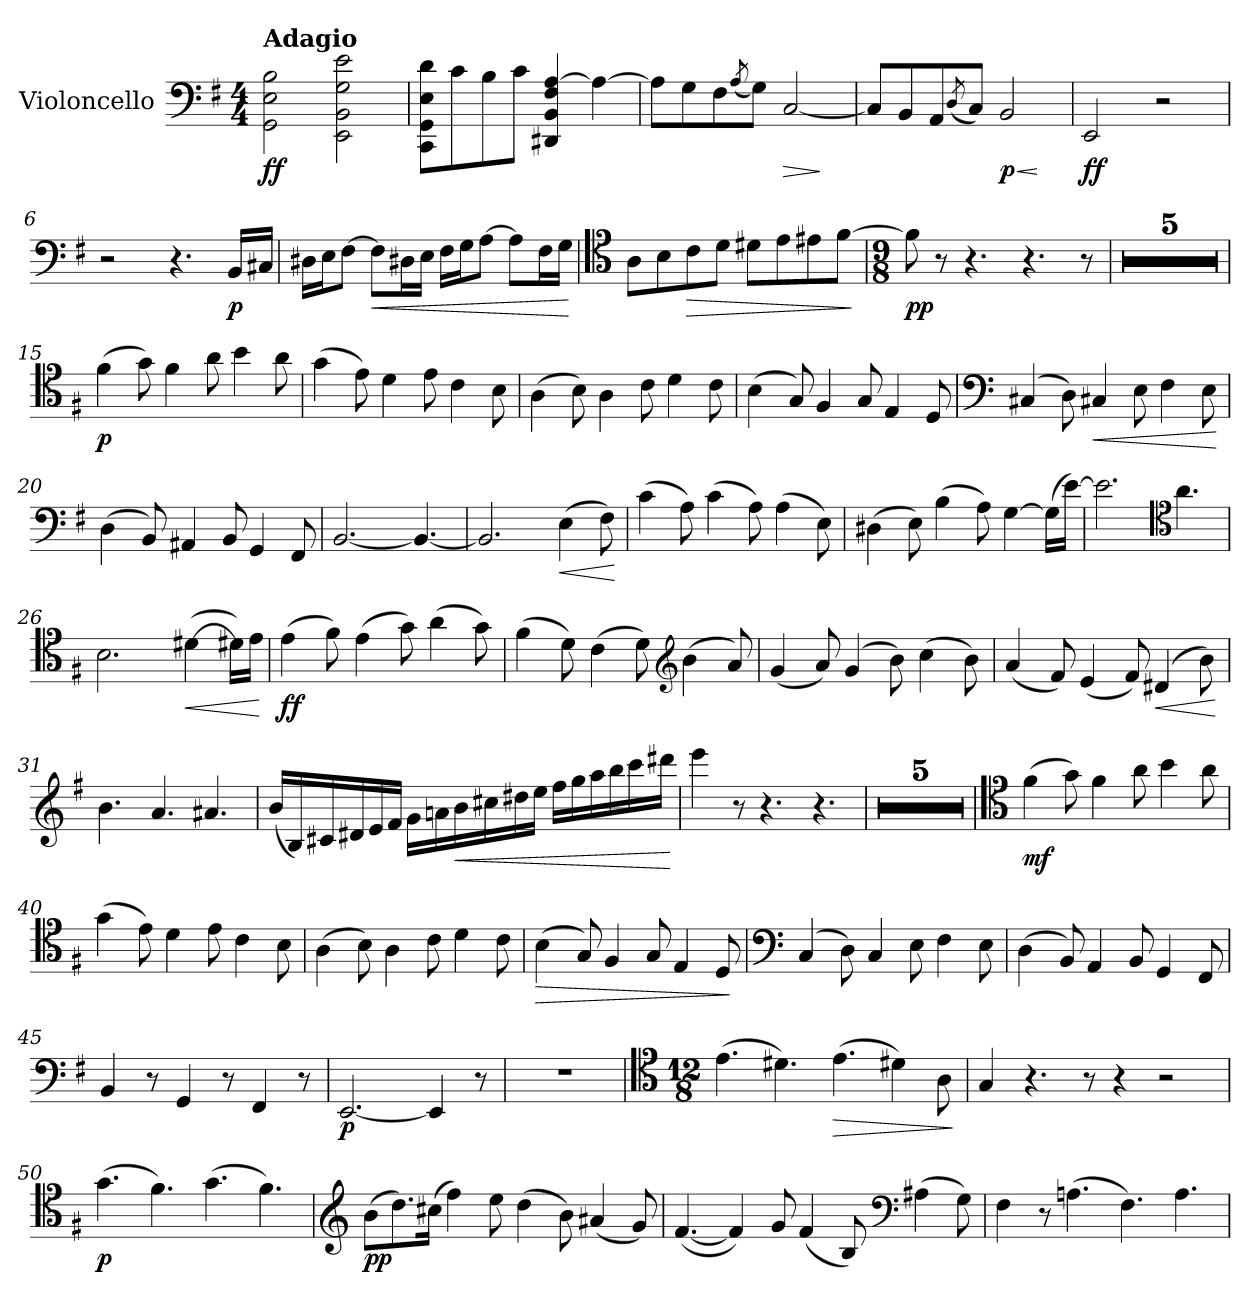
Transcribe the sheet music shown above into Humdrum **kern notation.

**kern	**dynam
*part1	*part1
*staff1	*staff1
*I"Violoncello	*
*I'Vlc.	*
*clefF4	*
*k[f#]	*
*M4/4	*
=1	=1
!LO:TX:a:B:t=Adagio	!
!	!LO:DY:b
2GG\ 2E\ 2B\	ff
2EE\ 2BB\ 2G\ 2e\	.
=2	=2
8CC\ 8GG\ 8E\ 8d\L	.
8c\	.
8B\	.
8c\J	.
4DD#X/ 4BB/ 4F#/ [4A/	.
4A\_	.
=3	=3
8A\L]	.
8G\	.
8F#\	.
(<8qA/	.
8G\J)	.
!	!LO:HP:b
[2C/	>
.	]
=4	=4
8C/L]	.
8BB/	.
8AA/	.
(<8qD/	.
8C/J)	.
!	!LO:HP:b
!	!LO:DY:n=1:b
2BB/	< p
.	[
=5	=5
!	!LO:DY:b
2EE/	ff
2r	.
=6	=6
2r	.
4.r	.
!	!LO:DY:b
16BB/LL	p
16C#X/JJ	.
!!LO:LB:g=z
=7	=7
16D#X\LL	.
16E\J	.
[8F#\J	.
!	!LO:HP:b
8F#\L]	<
16D#X\L	.
16E\JJ	.
16F#\LL	.
16G\J	.
[8A\J	.
8A\L]	.
16F#\L	.
16G\JJ	.
.	[
=8	=8
*clefC4	*
8A\L	.
8B\	.
!	!LO:HP:b
8c\	>
8d\J	.
8d#X\L	.
8e\	.
8e#X\	.
[8f#\J	.
.	]
=9	=9
*M9/8	*
!	!LO:DY:b
8f#\]	pp
8r	.
4.r	.
4.r	.
8r	.
=10	=10
8%9r	.
=11	=11
8%9r	.
=12	=12
8%9r	.
!!LO:LB:g=z
=13	=13
8%9r	.
=14	=14
8%9r	.
=15	=15
!	!LO:DY:b
(>4f#\	p
8g\)	.
4f#\	.
8a\	.
4b\	.
8a\	.
=16	=16
(>4g\	.
8e\)	.
4d\	.
8e\	.
4c\	.
8B\	.
=17	=17
(>4A\	.
8B\)	.
4A\	.
8c\	.
4d\	.
8c\	.
=18	=18
(>4B\	.
8G/)	.
4F#/	.
8G/	.
4E/	.
8D/	.
=19	=19
*clefF4	*
(>4C#X/	.
8D\)	.
!	!LO:HP:b
4C#X/	<
8E\	.
4F#\	.
8E\	.
.	[
!!LO:PB:g=z
=20	=20
(>4D\	.
8BB/)	.
4AA#X/	.
8BB/	.
4GG/	.
8FF#/	.
=21	=21
[2.BB/	.
4.BB/_	.
=22	=22
2.BB/]	.
!	!LO:HP:b
(>4E\	<
8F#\)	.
.	[
=23	=23
(>4c\	.
8A\)	.
(>4c\	.
8A\)	.
(>4A\	.
8E\)	.
=24	=24
(>4D#X\	.
8E\)	.
(>4B\	.
8A\)	.
[4G\	.
(>16G\LL]	.
[16e\JJ)	.
=25	=25
2.e\]	.
*clefC4	*
4.a\	.
!!LO:PB:g=z
=26	=26
2.B\	.
!	!LO:HP:b
(<[4d#X\	<
16d#X\LL])	.
16e\JJ	.
.	[
=27	=27
!	!LO:DY:b
(>4e\	ff
8f#\)	.
(>4e\	.
8g\)	.
(>4a\	.
8g\)	.
=28	=28
(>4f#\	.
8d\)	.
(>4c\	.
8d\)	.
*clefG2	*
(>4b\	.
8a/)	.
=29	=29
(<4g/	.
8a/)	.
(>4g/	.
8b\)	.
(>4cc\	.
8b\)	.
=30	=30
(<4a/	.
8f#/)	.
(<4e/	.
8f#/)	.
!	!LO:HP:b
(>4d#X/	<
8b\)	.
.	[
!!LO:PB:g=z
=31	=31
4.b\	.
4.a/	.
4.a#X/	.
=32	=32
(<16b/LL	.
16B/)	.
16c#X/	.
16d#X/	.
16e/	.
16f#/JJ	.
16g\LL	.
16an\	.
!	!LO:HP:b
16b\	<
16cc#X\	.
16dd#X\	.
16ee\JJ	.
16ff#\LL	.
16gg\	.
16aa\	.
16bb\	.
16ccc\	.
16ddd#X\JJ	.
.	[
=33	=33
4eee\	.
8r	.
4.r	.
4.r	.
=34	=34
8%9r	.
=35	=35
8%9r	.
!!LO:PB:g=z
=36	=36
8%9r	.
=37	=37
8%9r	.
=38	=38
8%9r	.
=39	=39
*clefC4	*
!	!LO:DY:b
(>4f#\	mf
8g\)	.
4f#\	.
8a\	.
4b\	.
8a\	.
=40	=40
(>4g\	.
8e\)	.
4d\	.
8e\	.
4c\	.
8B\	.
=41	=41
(>4A\	.
8B\)	.
4A\	.
8c\	.
4d\	.
8c\	.
=42	=42
!	!LO:HP:b
(>4B\	>
8G/)	.
4F#/	.
8G/	.
4E/	.
8D/	.
.	]
=43	=43
*clefF4	*
(>4C/	.
8D\)	.
4C/	.
8E\	.
4F#\	.
8E\	.
!!LO:PB:g=z
=44	=44
(>4D\	.
8BB/)	.
4AA/	.
8BB/	.
4GG/	.
8FF#/	.
=45	=45
4BB/	.
8r	.
4GG/	.
8r	.
4FF#/	.
8r	.
=46	=46
!	!LO:DY:b
[2.EE/	p
4EE/]	.
8r	.
=47	=47
8%9r	.
=48	=48
*clefC4	*
*M12/8	*
(>4.e\	.
4.d#X\)	.
!	!LO:HP:b
(>4.e\	>
4d#X\)	.
8A\	.
.	]
=49	=49
4G/	.
4.r	.
8r	.
4r	.
2r	.
!!LO:LB:g=z
=50	=50
!	!LO:DY:b
(>4.g\	p
4.f#\)	.
(>4.g\	.
4.f#\)	.
=51	=51
*clefG2	*
!	!LO:DY:b
(>8b\L	pp
8.dd\)	.
(>16cc#X\Jk	.
4ff#\)	.
8ee\	.
(>4dd\	.
8b\)	.
(<4a#X/	.
8g/)	.
=52	=52
(>[4.f#/	.
4f#/])	.
8g/	.
(<4f#/	.
8B/)	.
*clefF4	*
(>4A#X\	.
8G\)	.
!!LO:PB:g=z
=53	=53
4F#\	.
8r	.
(>4.An\	.
4.F#\)	.
4.A\	.
=	=
*-	*-
